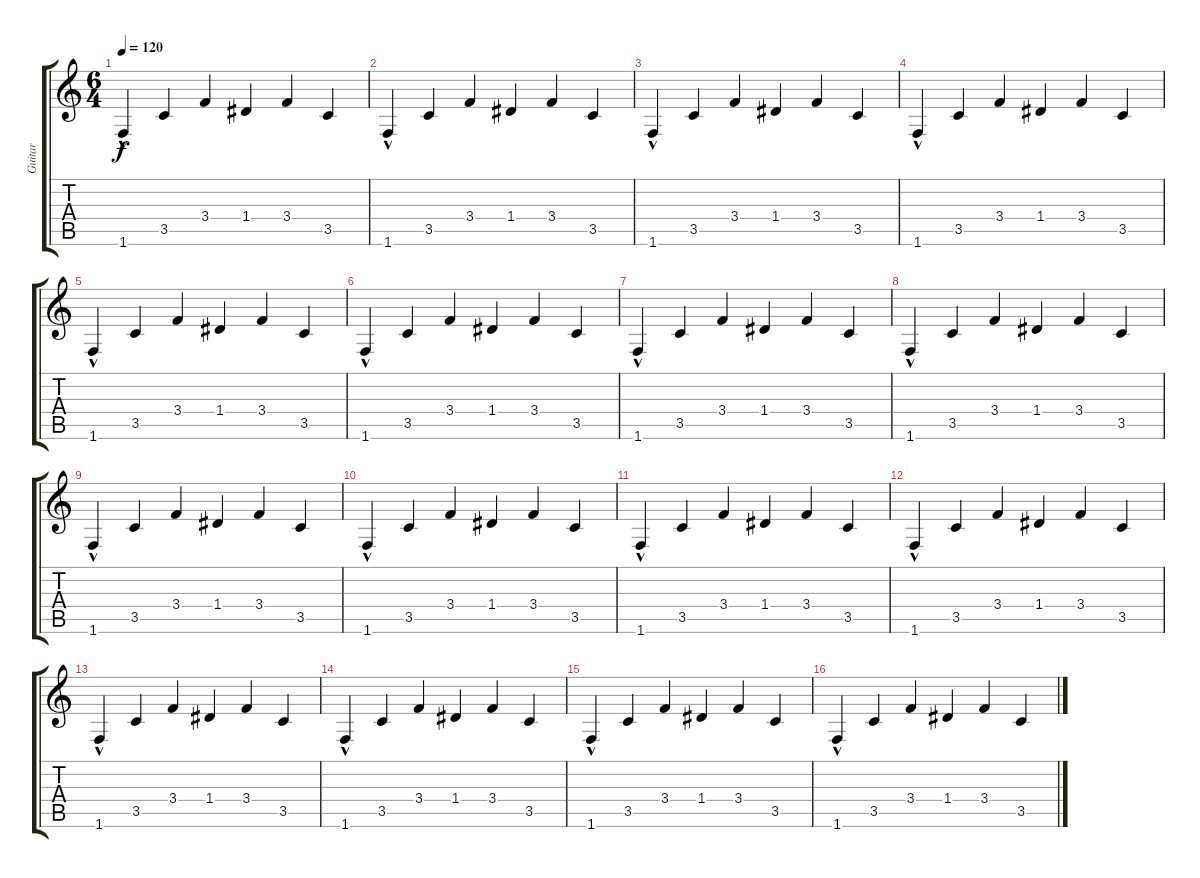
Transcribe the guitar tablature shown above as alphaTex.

\track ("Guitar" "Guitar") {instrument acousticguitarnylon}
\staff {score tabs}
\tuning (E4 B3 G3 D3 A2 E2) {hide}
\ts (6 4)
\tempo 120
\clef g2
\ks c
1.6{hac}.4{dy f} 3.5.4 3.4.4 1.4.4 3.4.4 3.5.4 |
1.6{hac}.4 3.5.4 3.4.4 1.4.4 3.4.4 3.5.4 |
1.6{hac}.4 3.5.4 3.4.4 1.4.4 3.4.4 3.5.4 |
1.6{hac}.4 3.5.4 3.4.4 1.4.4 3.4.4 3.5.4 |
1.6{hac}.4 3.5.4 3.4.4 1.4.4 3.4.4 3.5.4 |
1.6{hac}.4 3.5.4 3.4.4 1.4.4 3.4.4 3.5.4 |
1.6{hac}.4 3.5.4 3.4.4 1.4.4 3.4.4 3.5.4 |
1.6{hac}.4 3.5.4 3.4.4 1.4.4 3.4.4 3.5.4 |
1.6{hac}.4 3.5.4 3.4.4 1.4.4 3.4.4 3.5.4 |
1.6{hac}.4 3.5.4 3.4.4 1.4.4 3.4.4 3.5.4 |
1.6{hac}.4 3.5.4 3.4.4 1.4.4 3.4.4 3.5.4 |
1.6{hac}.4 3.5.4 3.4.4 1.4.4 3.4.4 3.5.4 |
1.6{hac}.4 3.5.4 3.4.4 1.4.4 3.4.4 3.5.4 |
1.6{hac}.4 3.5.4 3.4.4 1.4.4 3.4.4 3.5.4 |
1.6{hac}.4 3.5.4 3.4.4 1.4.4 3.4.4 3.5.4 |
1.6{hac}.4 3.5.4 3.4.4 1.4.4 3.4.4 3.5.4
